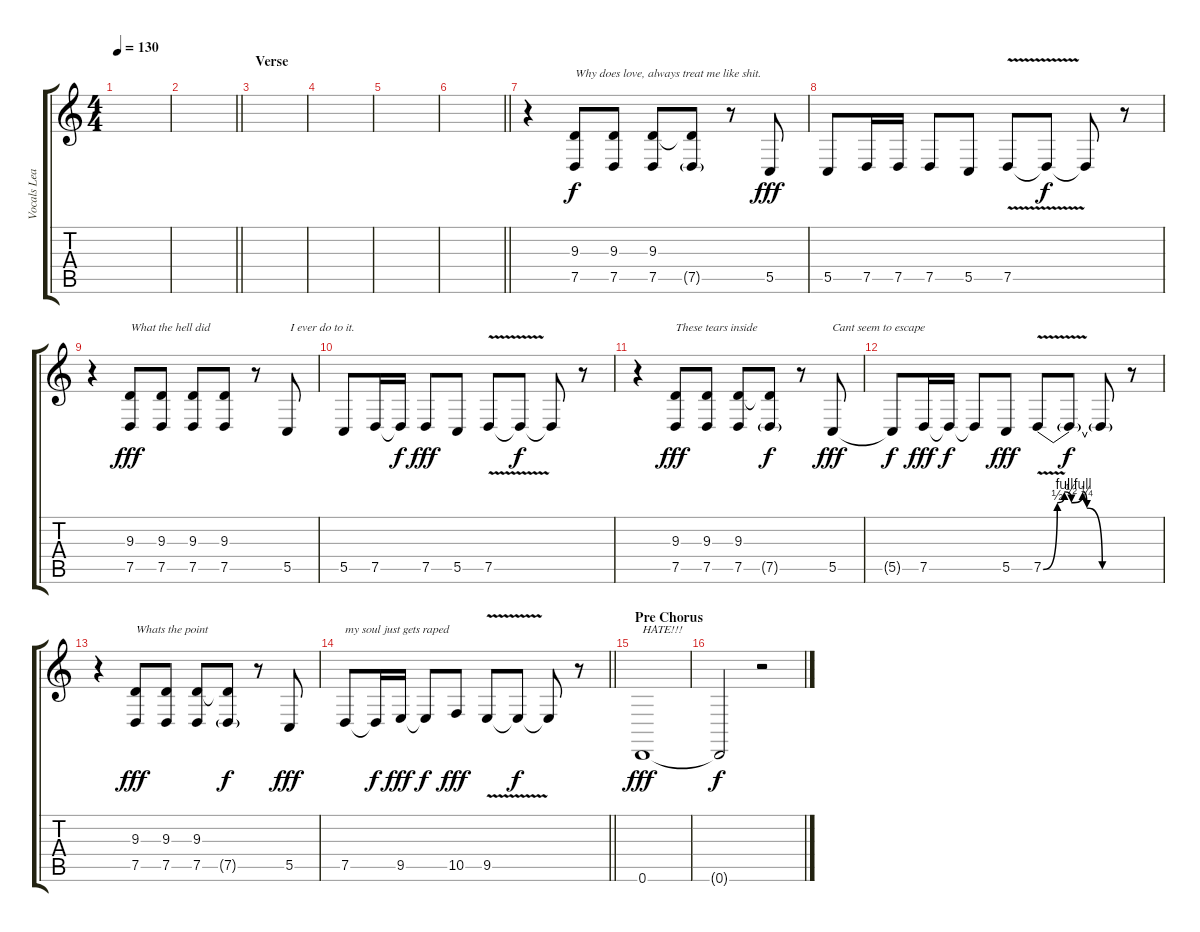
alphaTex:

\track ("Vocals Lead" "Vocals Lea") {instrument tenorsax}
\staff {score tabs}
\tuning (D4 A3 F3 C3 G2 D2) {hide}
\ts (4 4)
\tempo 130
\clef g2
\ks c
|
\barLineRight lightlight
|
\section ("" "Verse")
|
|
|
\barLineRight lightlight
|
\section ("" "")
r.4 (9.3 7.5).8{txt "Why does love, always treat me like shit."} (9.3 7.5).8 (9.3 7.5).8 (9.3{t} 7.5{g}).8{dy f} r.8 5.5.8{dy fff} |
5.5.8 7.5.16 7.5.16 7.5.8 5.5.8 7.5{v}.8 7.5{t}.8{dy f} 7.5{t}.8 r.8 |
r.4 (9.3 7.5).8{txt "What the hell did" dy fff} (9.3 7.5).8 (9.3 7.5).8 (9.3 7.5).8 r.8 5.5.8{txt " I ever do to it."} |
5.5.8 7.5.16 7.5{t}.16{dy f} 7.5.8{dy fff} 5.5.8 7.5{v}.8 7.5{t}.8{dy f} 7.5{t}.8 r.8 |
r.4 (9.3 7.5).8{txt "These tears inside" dy fff} (9.3 7.5).8 (9.3 7.5).8 (9.3{t} 7.5{g}).8{dy f} r.8 5.5.8{txt "Cant seem to escape" dy fff} |
5.5{t}.8{dy f} 7.5.16{dy fff} 7.5{t}.16{dy f} 7.5{t}.8 5.5.8{dy fff} 7.5{be (custom 0 0 10 2 15 4 20 2 28 4 31 1 42 0 60 0) v}.8 7.5{t}.8{dy f} 7.5{t}.8 r.8 |
r.4 (9.3 7.5).8{txt "Whats the point" dy fff} (9.3 7.5).8 (9.3 7.5).8 (9.3{t} 7.5{g}).8{dy f} r.8 5.5.8{dy fff} |
\barLineRight lightlight
7.5.8{txt "my soul just gets raped"} 7.5{t}.16{dy f} 9.5.16{dy fff} 9.5{t}.8{dy f} 10.5.8{dy fff} 9.5{v}.8 9.5{t}.8{dy f} 9.5{t}.8 r.8 |
\section ("" "Pre Chorus")
0.6.1{txt "HATE!!!" dy fff} |
0.6{t}.2{dy f} r.2
